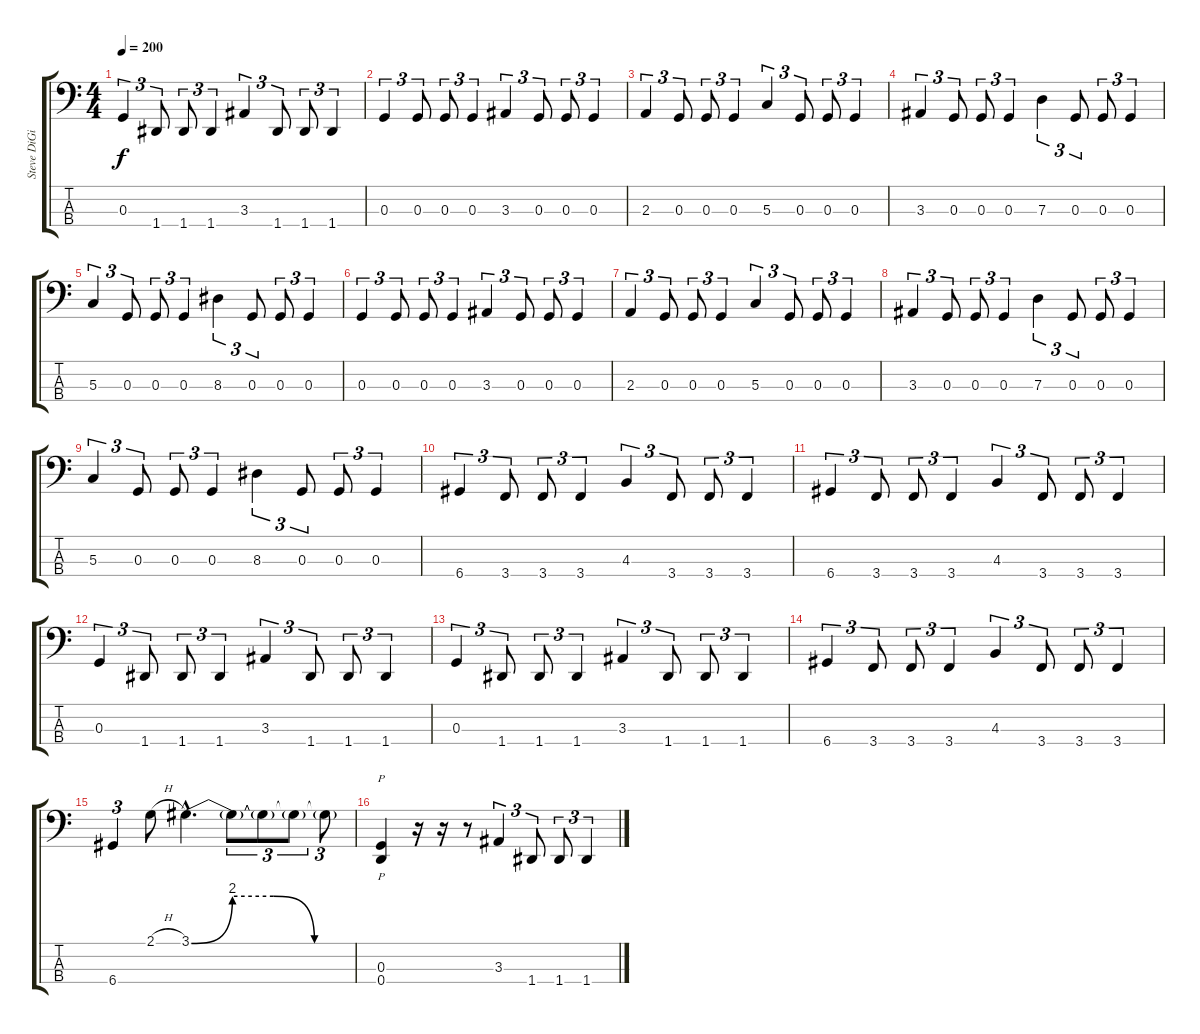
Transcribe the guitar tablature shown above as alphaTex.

\track ("Steve DiGiorgio" "Steve DiGi") {instrument fretlessbass}
\staff {score tabs}
\tuning (F2 C2 G1 D1) {hide}
\ts (4 4)
\tempo 200
\clef f4
\ks c
0.3.4{tu (3 2) dy f} 1.4.8{tu (3 2)} 1.4.8{tu (3 2)} 1.4.4{tu (3 2)} 3.3.4{tu (3 2)} 1.4.8{tu (3 2)} 1.4.8{tu (3 2)} 1.4.4{tu (3 2)} |
0.3.4{tu (3 2)} 0.3.8{tu (3 2)} 0.3.8{tu (3 2)} 0.3.4{tu (3 2)} 3.3.4{tu (3 2)} 0.3.8{tu (3 2)} 0.3.8{tu (3 2)} 0.3.4{tu (3 2)} |
2.3.4{tu (3 2)} 0.3.8{tu (3 2)} 0.3.8{tu (3 2)} 0.3.4{tu (3 2)} 5.3.4{tu (3 2)} 0.3.8{tu (3 2)} 0.3.8{tu (3 2)} 0.3.4{tu (3 2)} |
3.3.4{tu (3 2)} 0.3.8{tu (3 2)} 0.3.8{tu (3 2)} 0.3.4{tu (3 2)} 7.3.4{tu (3 2)} 0.3.8{tu (3 2)} 0.3.8{tu (3 2)} 0.3.4{tu (3 2)} |
5.3.4{tu (3 2)} 0.3.8{tu (3 2)} 0.3.8{tu (3 2)} 0.3.4{tu (3 2)} 8.3.4{tu (3 2)} 0.3.8{tu (3 2)} 0.3.8{tu (3 2)} 0.3.4{tu (3 2)} |
0.3.4{tu (3 2)} 0.3.8{tu (3 2)} 0.3.8{tu (3 2)} 0.3.4{tu (3 2)} 3.3.4{tu (3 2)} 0.3.8{tu (3 2)} 0.3.8{tu (3 2)} 0.3.4{tu (3 2)} |
2.3.4{tu (3 2)} 0.3.8{tu (3 2)} 0.3.8{tu (3 2)} 0.3.4{tu (3 2)} 5.3.4{tu (3 2)} 0.3.8{tu (3 2)} 0.3.8{tu (3 2)} 0.3.4{tu (3 2)} |
3.3.4{tu (3 2)} 0.3.8{tu (3 2)} 0.3.8{tu (3 2)} 0.3.4{tu (3 2)} 7.3.4{tu (3 2)} 0.3.8{tu (3 2)} 0.3.8{tu (3 2)} 0.3.4{tu (3 2)} |
5.3.4{tu (3 2)} 0.3.8{tu (3 2)} 0.3.8{tu (3 2)} 0.3.4{tu (3 2)} 8.3.4{tu (3 2)} 0.3.8{tu (3 2)} 0.3.8{tu (3 2)} 0.3.4{tu (3 2)} |
6.4.4{tu (3 2)} 3.4.8{tu (3 2)} 3.4.8{tu (3 2)} 3.4.4{tu (3 2)} 4.3.4{tu (3 2)} 3.4.8{tu (3 2)} 3.4.8{tu (3 2)} 3.4.4{tu (3 2)} |
6.4.4{tu (3 2)} 3.4.8{tu (3 2)} 3.4.8{tu (3 2)} 3.4.4{tu (3 2)} 4.3.4{tu (3 2)} 3.4.8{tu (3 2)} 3.4.8{tu (3 2)} 3.4.4{tu (3 2)} |
0.3.4{tu (3 2)} 1.4.8{tu (3 2)} 1.4.8{tu (3 2)} 1.4.4{tu (3 2)} 3.3.4{tu (3 2)} 1.4.8{tu (3 2)} 1.4.8{tu (3 2)} 1.4.4{tu (3 2)} |
0.3.4{tu (3 2)} 1.4.8{tu (3 2)} 1.4.8{tu (3 2)} 1.4.4{tu (3 2)} 3.3.4{tu (3 2)} 1.4.8{tu (3 2)} 1.4.8{tu (3 2)} 1.4.4{tu (3 2)} |
6.4.4{tu (3 2)} 3.4.8{tu (3 2)} 3.4.8{tu (3 2)} 3.4.4{tu (3 2)} 4.3.4{tu (3 2)} 3.4.8{tu (3 2)} 3.4.8{tu (3 2)} 3.4.4{tu (3 2)} |
6.4.4{tu (3 2)} 2.1{h}.8 3.1{be (custom 0 0 15 8 30 8 45 0 60 0) hac}.4{d} 3.1{t}.8{tu (3 2)} 3.1{t}.8{tu (3 2)} 3.1{t}.8{tu (3 2)} 3.1{t}.8{tu (3 2)} |
(0.3 0.4).4{p} r.16 r.16 r.8 3.3.4{tu (3 2)} 1.4.8{tu (3 2)} 1.4.8{tu (3 2)} 1.4.4{tu (3 2)}
